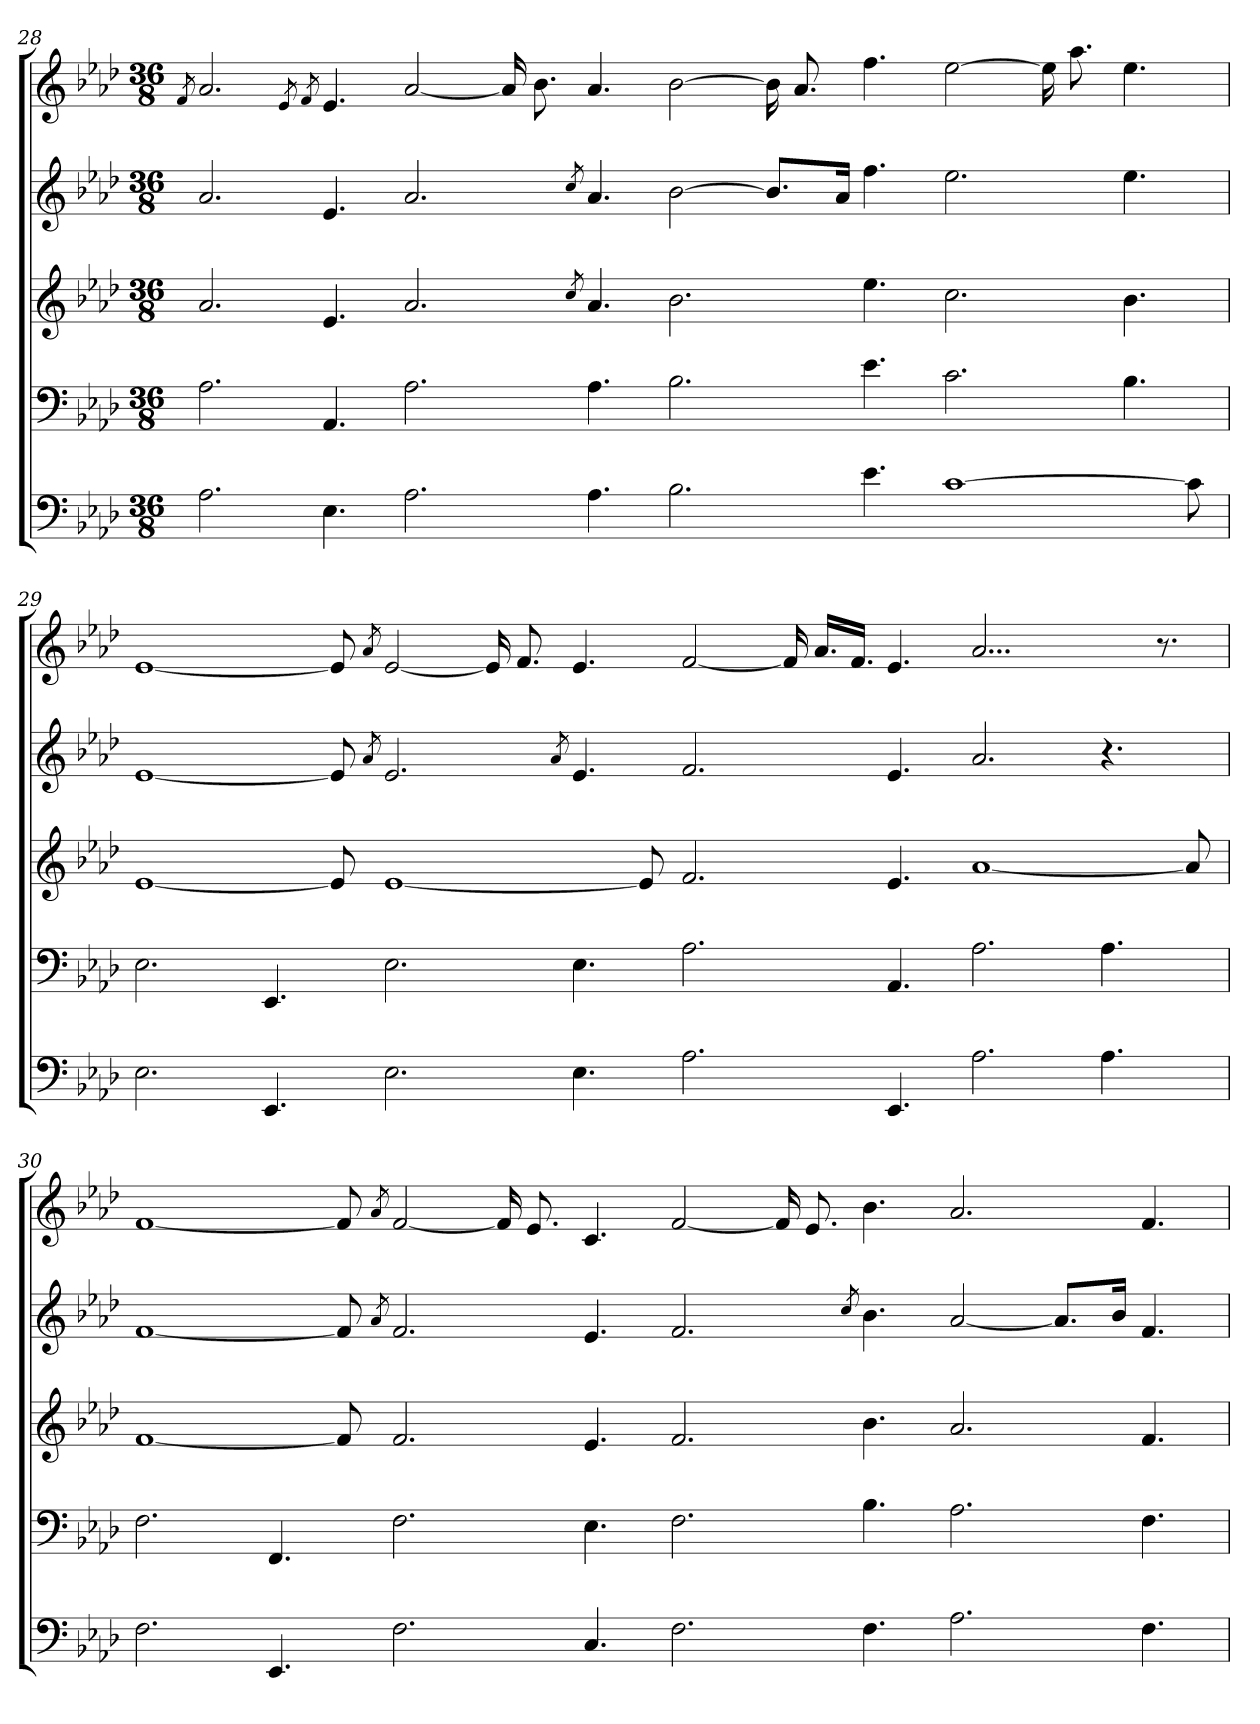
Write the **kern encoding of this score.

**kern	**kern	**kern	**kern	**kern
*part5	*part4	*part3	*part2	*part1
*staff5	*staff4	*staff3	*staff2	*staff1
*clefF4	*clefF4	*clefG2	*clefG2	*clefG2
*k[b-e-a-d-]	*k[b-e-a-d-]	*k[b-e-a-d-]	*k[b-e-a-d-]	*k[b-e-a-d-]
*M36/8	*M36/8	*M36/8	*M36/8	*M36/8
=28	=28	=28	=28	=28
.	.	.	.	8qf
2.A-	2.A-	2.a-	2.a-	2.a-
.	.	.	.	8qe-
.	.	.	.	8qf
4.E-	4.AA-	4.e-	4.e-	4.e-
2.A-	2.A-	2.a-	2.a-	[2a-
.	.	.	.	16a-]
.	.	.	.	8.b-
.	.	8qcc	8qcc	.
4.A-	4.A-	4.a-	4.a-	4.a-
2.B-	2.B-	2.b-	[2b-	[2b-
.	.	.	8.b-/L]	16b-]
.	.	.	.	8.a-
.	.	.	16a-/Jk	.
4.e-	4.e-	4.ee-	4.ff	4.ff
[1c	2.c	2.cc	2.ee-	[2ee-
.	.	.	.	16ee-]
.	.	.	.	8.aa-
.	4.B-	4.b-	4.ee-	4.ee-
8c]	.	.	.	.
=29	=29	=29	=29	=29
2.E-	2.E-	[1e-	[1e-	[1e-
4.EE-	4.EE-	.	.	.
.	.	8e-]	8e-]	8e-]
.	.	.	8qa-	8qa-
2.E-	2.E-	[1e-	2.e-	[2e-
.	.	.	.	16e-]
.	.	.	.	8.f
.	.	.	8qa-	.
4.E-	4.E-	.	4.e-	4.e-
.	.	8e-]	.	.
2.A-	2.A-	2.f	2.f	[2f
.	.	.	.	16f]
.	.	.	.	16.a-/LL
.	.	.	.	16.f/JJ
4.EE-	4.AA-	4.e-	4.e-	4.e-
2.A-	2.A-	[1a-	2.a-	2...a-
4.A-	4.A-	.	4.r	.
.	.	.	.	8.r
.	.	8a-]	.	.
=30	=30	=30	=30	=30
2.F	2.F	[1f	[1f	[1f
4.EE-	4.FF	.	.	.
.	.	8f]	8f]	8f]
.	.	.	8qa-	8qa-
2.F	2.F	2.f	2.f	[2f
.	.	.	.	16f]
.	.	.	.	8.e-
4.C	4.E-	4.e-	4.e-	4.c
2.F	2.F	2.f	2.f	[2f
.	.	.	.	16f]
.	.	.	.	8.e-
.	.	.	8qcc	.
4.F	4.B-	4.b-	4.b-	4.b-
2.A-	2.A-	2.a-	[2a-	2.a-
.	.	.	8.a-/L]	.
.	.	.	16b-/Jk	.
4.F	4.F	4.f	4.f	4.f
=	=	=	=	=
*-	*-	*-	*-	*-
